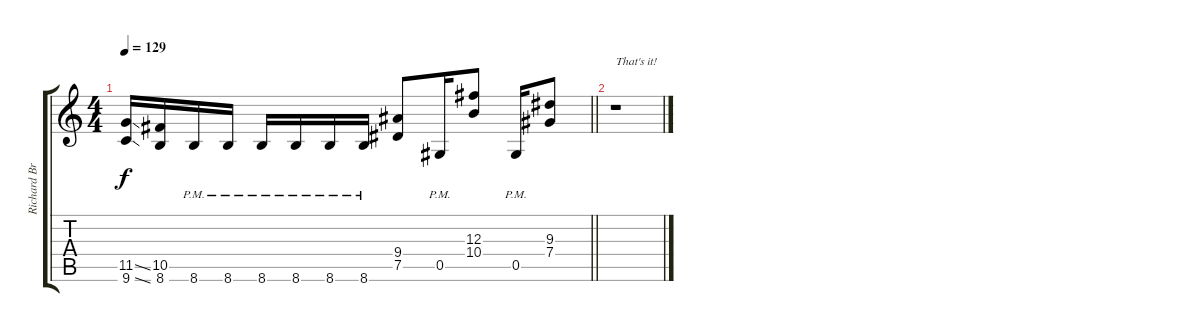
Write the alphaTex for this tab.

\track ("Richard Brunelle" "Richard Br") {instrument distortionguitar}
\staff {score tabs}
\tuning (Eb4 Bb3 Gb3 Db3 Ab2 Eb2) {hide}
\ts (4 4)
\tempo 129
\clef g2
\barLineRight lightlight
\ks c
(11.5{ss} 9.6{ss}).16{dy f} (10.5 8.6).16 8.6{pm}.16 8.6{pm}.16 8.6{pm}.16 8.6{pm}.16 8.6{pm}.16 8.6{pm}.16 (9.4 7.5).8 0.5{pm}.16 (12.3 10.4).8 0.5{pm}.16 (9.3 7.4).8 |
r.1{txt "That's it!"}
